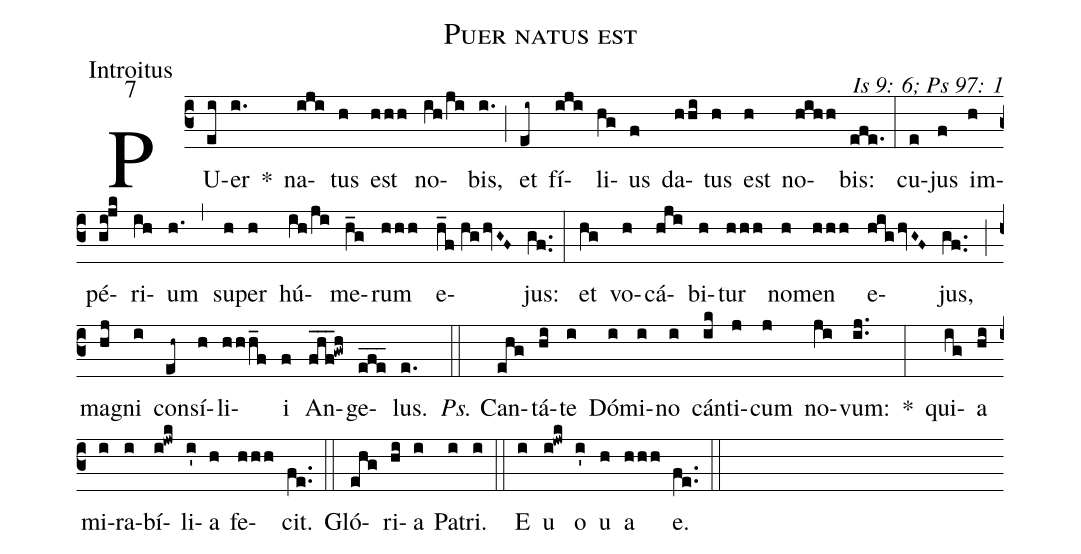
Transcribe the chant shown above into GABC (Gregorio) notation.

name: Puer natus est;
office-part: Introitus;
mode: 7;
commentary: Is 9: 6; Ps 97: 1;
%%
(c3) PU(ei)er(i.) *() na(iji)tus(h) est(hhh) no(ih/ji)bis,(i.) (;) et(ei~) fí(iji)li(hg)us(f) da(hhi)tus(h) est(h) no(hihh)bis:(efe.) (:)
cu(e)jus(f) im(h)pé(gi!jk)ri(ih)um(h.) (,) su(h)per(h) hú(ih/ji)me(h_g)rum(hhh) e(h_f//hghvG~F~)jus:(gf..) (:)
et(hg) vo(h)cá(hji)bi(h)tur(hhh) no(h)men(hhh) e(highvG~F~)jus,(gf..) (;) ma(hj)gni(i) con(eh~)sí(h)li(hhh_f)i(f) An(fhf___!gwh)ge(efe___)lus.(e.) (::)
<i>Ps.</i> Can(ehg)tá(hi)te(i) Dó(i)mi(i)no(i) cán(ik)ti(j)cum(j) no(ji)vum:(ij..) *(:)
qui(ig)a(hi) mi(i)ra(i)bí(i!jwk)li(i')a(h) fe(hhh)cit.(fe..) (::)
Gló(ehg)ri(hi)a(i) Pa(i)tri.(i) (::)
<eu>E(i) u(i!jwk) o(i') u(h) a(hhh) e.</eu>(fe..) (::)
